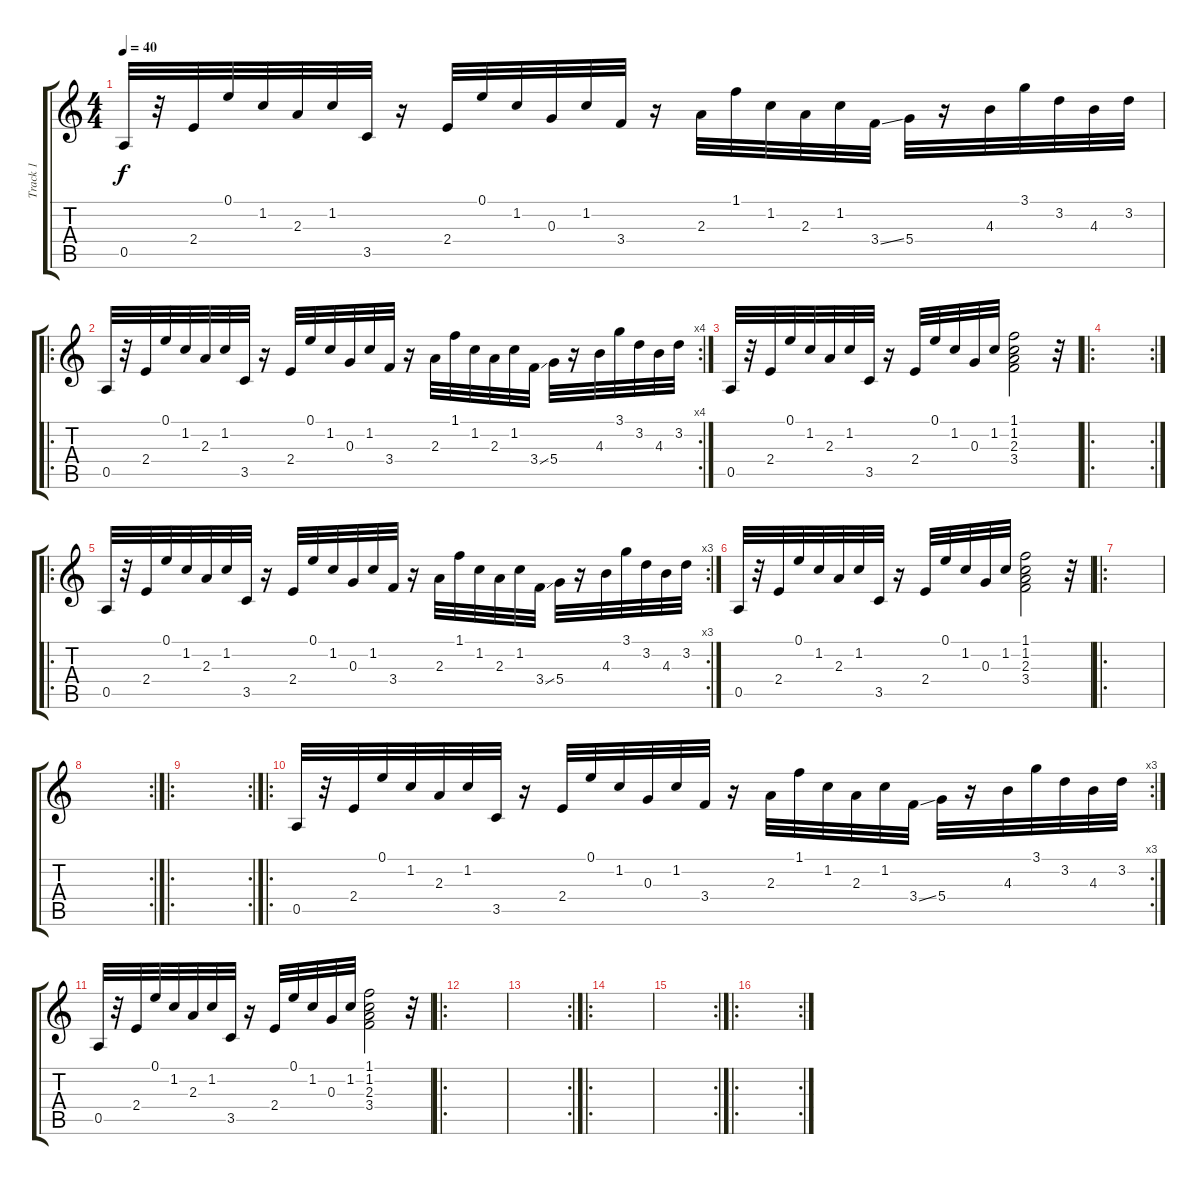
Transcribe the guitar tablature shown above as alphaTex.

\track ("Track 1" "Track 1") {instrument electricguitarclean}
\staff {score tabs}
\tuning (E4 B3 G3 D3 A2 E2) {hide}
\ts (4 4)
\tempo 40
\clef g2
\ks c
0.5.32{dy f instrument electricguitarclean} r.32 2.4.32 0.1.32 1.2.32 2.3.32 1.2.32 3.5.32 r.16 2.4.32 0.1.32 1.2.32 0.3.32 1.2.32 3.4.32 r.16 2.3.32 1.1.32 1.2.32 2.3.32 1.2.32 3.4{ss}.32 5.4.32 r.16 4.3.32 3.1.32 3.2.32 4.3.32 3.2.32 |
\ro
\rc 4
0.5.32 r.32 2.4.32 0.1.32 1.2.32 2.3.32 1.2.32 3.5.32 r.16 2.4.32 0.1.32 1.2.32 0.3.32 1.2.32 3.4.32 r.16 2.3.32 1.1.32 1.2.32 2.3.32 1.2.32 3.4{ss}.32 5.4.32 r.16 4.3.32 3.1.32 3.2.32 4.3.32 3.2.32 |
0.5.32 r.32 2.4.32 0.1.32 1.2.32 2.3.32 1.2.32 3.5.32 r.16 2.4.32 0.1.32 1.2.32 0.3.32 1.2.32 (1.1 1.2 2.3 3.4).2 r.32 |
\ro
\rc 2
|
\ro
\rc 3
0.5.32 r.32 2.4.32 0.1.32 1.2.32 2.3.32 1.2.32 3.5.32 r.16 2.4.32 0.1.32 1.2.32 0.3.32 1.2.32 3.4.32 r.16 2.3.32 1.1.32 1.2.32 2.3.32 1.2.32 3.4{ss}.32 5.4.32 r.16 4.3.32 3.1.32 3.2.32 4.3.32 3.2.32 |
0.5.32 r.32 2.4.32 0.1.32 1.2.32 2.3.32 1.2.32 3.5.32 r.16 2.4.32 0.1.32 1.2.32 0.3.32 1.2.32 (1.1 1.2 2.3 3.4).2 r.32 |
\ro
|
\rc 2
|
\ro
\rc 2
|
\ro
\rc 3
0.5.32 r.32 2.4.32 0.1.32 1.2.32 2.3.32 1.2.32 3.5.32 r.16 2.4.32 0.1.32 1.2.32 0.3.32 1.2.32 3.4.32 r.16 2.3.32 1.1.32 1.2.32 2.3.32 1.2.32 3.4{ss}.32 5.4.32 r.16 4.3.32 3.1.32 3.2.32 4.3.32 3.2.32 |
0.5.32 r.32 2.4.32 0.1.32 1.2.32 2.3.32 1.2.32 3.5.32 r.16 2.4.32 0.1.32 1.2.32 0.3.32 1.2.32 (1.1 1.2 2.3 3.4).2 r.32 |
\ro
|
\rc 2
|
\ro
|
\rc 2
|
\ro
\rc 2
